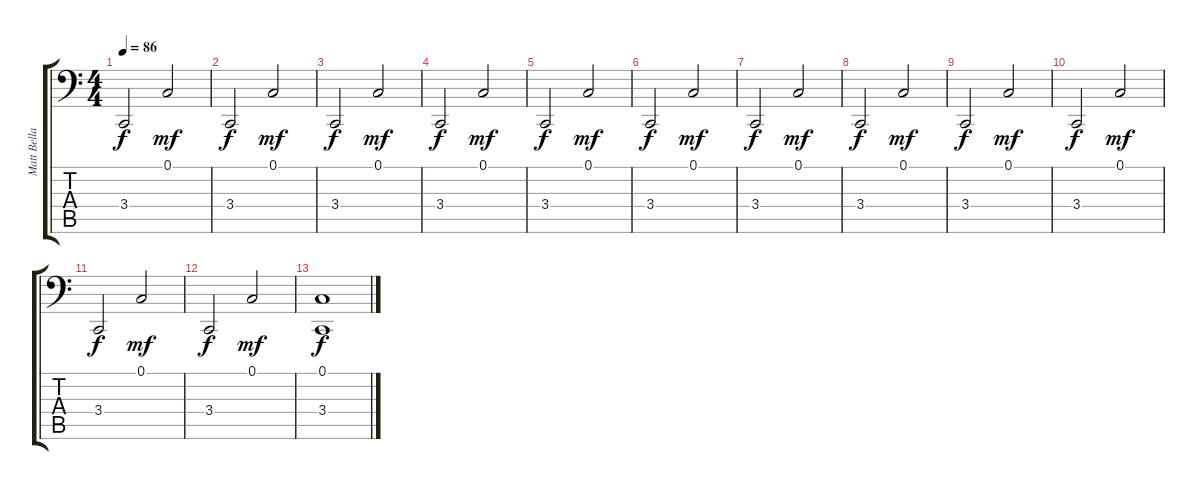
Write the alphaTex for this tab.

\track ("Matt Bellamy" "Matt Bella") {instrument acousticgrandpiano}
\staff {score tabs}
\tuning (C3 G2 D2 A1 E1 B0) {hide}
\ts (4 4)
\tempo 86
\clef f4
\ks c
3.4.2{dy f} 0.1.2{dy mf} |
3.4.2{dy f} 0.1.2{dy mf} |
3.4.2{dy f} 0.1.2{dy mf} |
3.4.2{dy f} 0.1.2{dy mf} |
3.4.2{dy f} 0.1.2{dy mf} |
3.4.2{dy f} 0.1.2{dy mf} |
3.4.2{dy f} 0.1.2{dy mf} |
3.4.2{dy f} 0.1.2{dy mf} |
3.4.2{dy f} 0.1.2{dy mf} |
3.4.2{dy f} 0.1.2{dy mf} |
3.4.2{dy f} 0.1.2{dy mf} |
3.4.2{dy f} 0.1.2{dy mf} |
(0.1 3.4).1{dy f}
